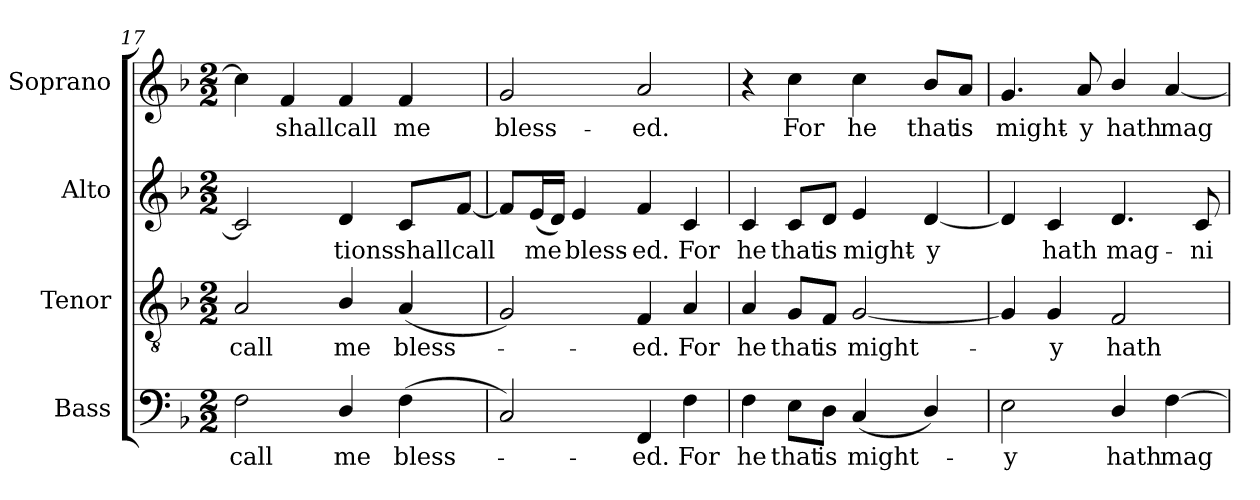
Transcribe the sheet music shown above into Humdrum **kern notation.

**kern	**text	**kern	**text	**kern	**text	**kern	**text
*part4	*part4	*part3	*part3	*part2	*part2	*part1	*part1
*staff4	*staff4	*staff3	*staff3	*staff2	*staff2	*staff1	*staff1
*I"Bass	*	*I"Tenor	*	*I"Alto	*	*I"Soprano	*
*I'B.	*	*I'T.	*	*I'A.	*	*I'S.	*
!!LO:PB:g=z
*clefF4	*	*clefGv2	*	*clefG2	*	*clefG2	*
*	*	*ITrd7c12	*	*	*	*	*
*k[b-]	*	*k[b-]	*	*k[b-]	*	*k[b-]	*
*F:	*	*F:	*	*F:	*	*F:	*
*M2/2	*	*M2/2	*	*M2/2	*	*M2/2	*
=17	=17	=17	=17	=17	=17	=17	=17
!	!LO:LY:b:color=#000000	!	!	!	!	!	!
!	!	!	!LO:LY:b:color=#000000	!	!	!	!
2Fi\	call	2AAi/	call	2ci/]	.	4cci\]	.
!	!	!	!	!	!	!	!LO:LY:b:color=#000000
.	.	.	.	.	.	4fi/	shall
!	!LO:LY:b:color=#000000	!	!	!	!	!	!
!	!	!	!LO:LY:b:color=#000000	!	!	!	!
!	!	!	!	!	!LO:LY:b:color=#000000	!	!
!	!	!	!	!	!	!	!LO:LY:b:color=#000000
4Di/	me	4BB-i/	me	4di/	-tions	4fi/	call
!	!LO:LY:b:color=#000000	!	!	!	!	!	!
!	!	!	!LO:LY:b:color=#000000	!	!	!	!
!	!	!	!	!	!LO:LY:b:color=#000000	!	!
!	!	!	!	!	!	!	!LO:LY:b:color=#000000
(4Fi\	bless-	(4AAi/	bless-	8ci/L	shall	4fi/	me
!	!	!	!	!	!LO:LY:b:color=#000000	!	!
.	.	.	.	[8fi/J	call	.	.
=18	=18	=18	=18	=18	=18	=18	=18
!	!	!	!	!	!	!	!LO:LY:b:color=#000000
2Ci/)	.	2GGi/)	.	8fi/L]	.	2gi/	bless-
!	!	!	!	!	!LO:LY:b:color=#000000	!	!
.	.	.	.	(16ei/L	me	.	.
.	.	.	.	16di/JJ)	.	.	.
!	!	!	!	!	!LO:LY:b:color=#000000	!	!
.	.	.	.	4ei/	bless-	.	.
!	!LO:LY:b:color=#000000	!	!	!	!	!	!
!	!	!	!LO:LY:b:color=#000000	!	!	!	!
!	!	!	!	!	!LO:LY:b:color=#000000	!	!
!	!	!	!	!	!	!	!LO:LY:b:color=#000000
4FFi/	-ed.	4FFi/	-ed.	4fi/	-ed.	2ai/	-ed.
!	!LO:LY:b:color=#000000	!	!	!	!	!	!
!	!	!	!LO:LY:b:color=#000000	!	!	!	!
!	!	!	!	!	!LO:LY:b:color=#000000	!	!
4Fi\	For	4AAi/	For	4ci/	For	.	.
=19	=19	=19	=19	=19	=19	=19	=19
!	!LO:LY:b:color=#000000	!	!	!	!	!	!
!	!	!	!LO:LY:b:color=#000000	!	!	!	!
!	!	!	!	!	!LO:LY:b:color=#000000	!	!
4Fi\	he	4AAi/	he	4ci/	he	4r	.
!	!LO:LY:b:color=#000000	!	!	!	!	!	!
!	!	!	!LO:LY:b:color=#000000	!	!	!	!
!	!	!	!	!	!LO:LY:b:color=#000000	!	!
!	!	!	!	!	!	!	!LO:LY:b:color=#000000
8Ei\L	that	8GGi/L	that	8ci/L	that	4cci\	For
!	!LO:LY:b:color=#000000	!	!	!	!	!	!
!	!	!	!LO:LY:b:color=#000000	!	!	!	!
!	!	!	!	!	!LO:LY:b:color=#000000	!	!
8Di\J	is	8FFi/J	is	8di/J	is	.	.
!	!LO:LY:b:color=#000000	!	!	!	!	!	!
!	!	!	!LO:LY:b:color=#000000	!	!	!	!
!	!	!	!	!	!LO:LY:b:color=#000000	!	!
!	!	!	!	!	!	!	!LO:LY:b:color=#000000
(4Ci/	might-	[2GGi/	might-	4ei/	might-	4cci\	he
!	!	!	!	!	!LO:LY:b:color=#000000	!	!
!	!	!	!	!	!	!	!LO:LY:b:color=#000000
4Di/)	.	.	.	[4di/	-y	8b-i/L	that
!	!	!	!	!	!	!	!LO:LY:b:color=#000000
.	.	.	.	.	.	8ai/J	is
=20	=20	=20	=20	=20	=20	=20	=20
!	!LO:LY:b:color=#000000	!	!	!	!	!	!
!	!	!	!	!	!	!	!LO:LY:b:color=#000000
2Ei\	-y	4GGi/]	.	4di/]	.	4.gi/	might-
!	!	!	!LO:LY:b:color=#000000	!	!	!	!
!	!	!	!	!	!LO:LY:b:color=#000000	!	!
.	.	4GGi/	-y	4ci/	hath	.	.
!	!	!	!	!	!	!	!LO:LY:b:color=#000000
.	.	.	.	.	.	8ai/	-y
!	!LO:LY:b:color=#000000	!	!	!	!	!	!
!	!	!	!LO:LY:b:color=#000000	!	!	!	!
!	!	!	!	!	!LO:LY:b:color=#000000	!	!
!	!	!	!	!	!	!	!LO:LY:b:color=#000000
4Di/	hath	2FFi/	hath	4.di/	mag-	4b-i/	hath
!	!LO:LY:b:color=#000000	!	!	!	!	!	!
!	!	!	!	!	!	!	!LO:LY:b:color=#000000
[4Fi\	mag-	.	.	.	.	[4ai/	mag-
!	!	!	!	!	!LO:LY:b:color=#000000	!	!
.	.	.	.	8ci/	-ni-	.	.
=	=	=	=	=	=	=	=
*-	*-	*-	*-	*-	*-	*-	*-
